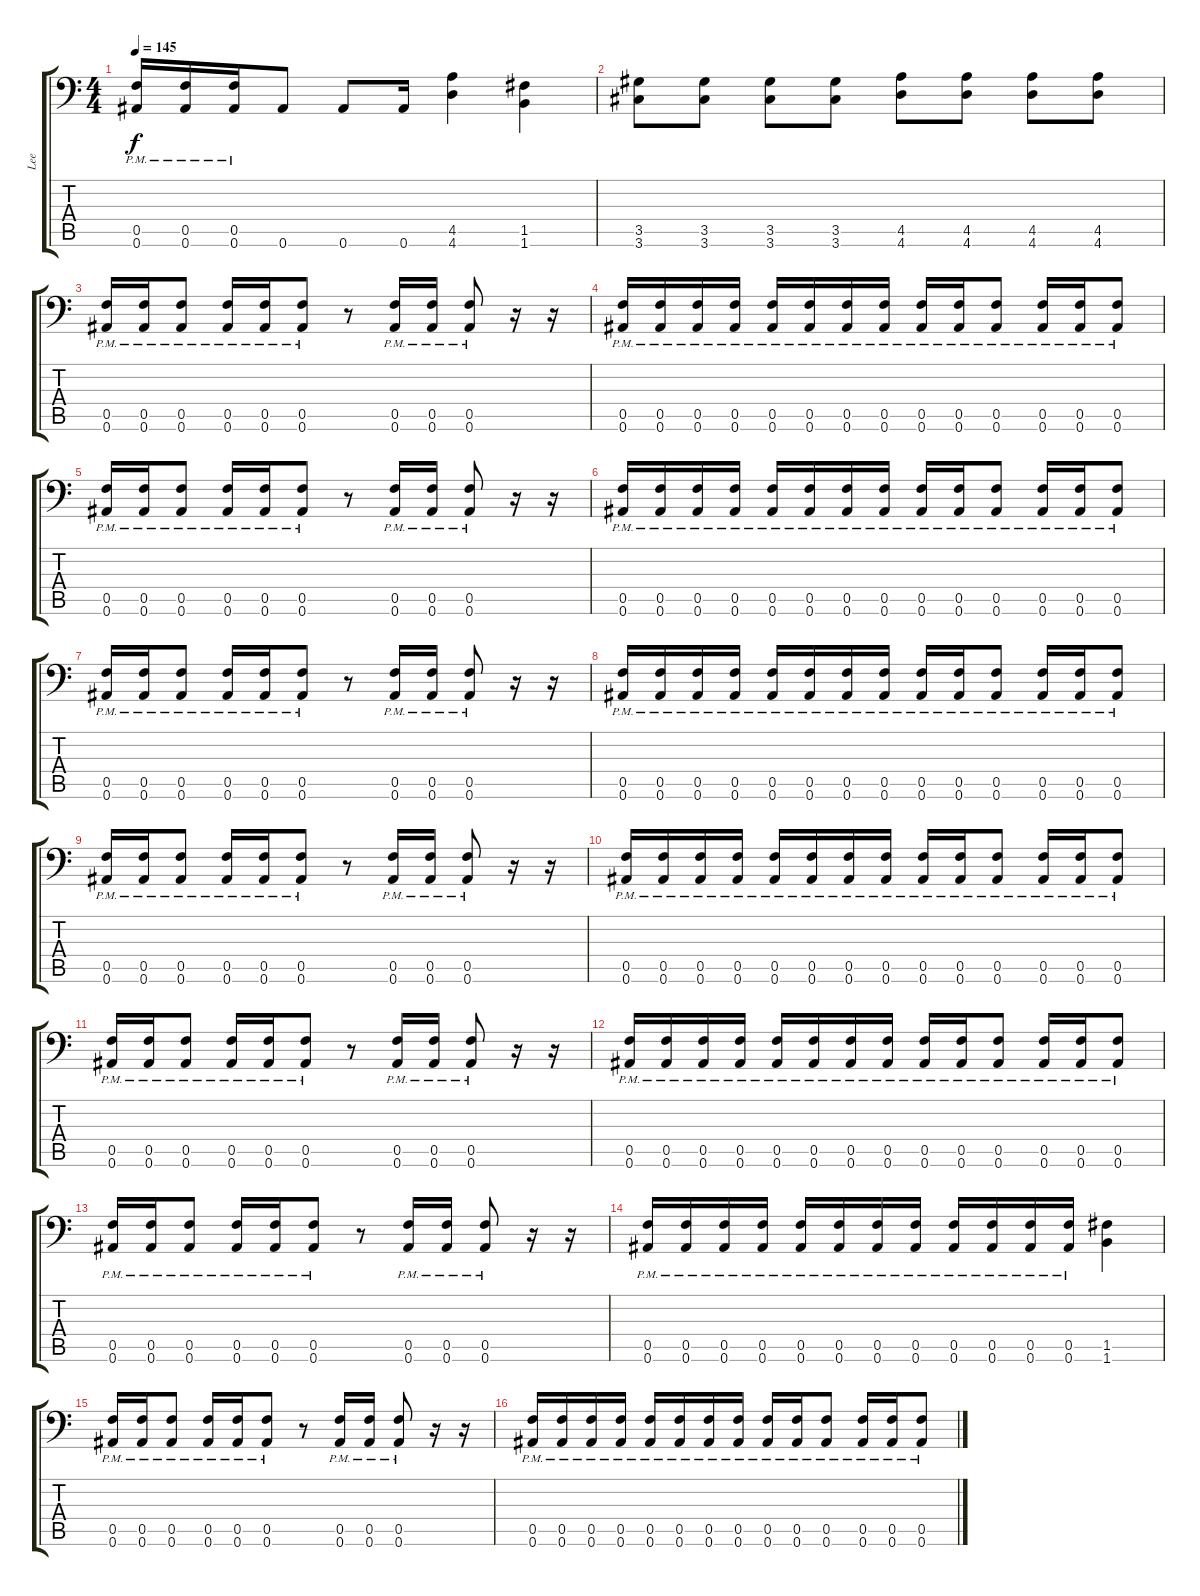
\track ("Lee" "Lee") {instrument distortionguitar}
\staff {score tabs}
\tuning (C4 G3 Eb3 Bb2 F2 Bb1) {hide}
\ts (4 4)
\tempo 145
\clef f4
\ks c
(0.5{pm} 0.6{pm}).16{dy f} (0.5{pm} 0.6{pm}).16 (0.5{pm} 0.6{pm}).16 0.6.8 0.6.8 0.6.16 (4.5 4.6).4 (1.5 1.6).4 |
(3.5 3.6).8 (3.5 3.6).8 (3.5 3.6).8 (3.5 3.6).8 (4.5 4.6).8 (4.5 4.6).8 (4.5 4.6).8 (4.5 4.6).8 |
(0.5{pm} 0.6{pm}).16 (0.5{pm} 0.6{pm}).16 (0.5{pm} 0.6{pm}).8 (0.5{pm} 0.6{pm}).16 (0.5{pm} 0.6{pm}).16 (0.5{pm} 0.6{pm}).8 r.8 (0.5{pm} 0.6{pm}).16 (0.5{pm} 0.6{pm}).16 (0.5{pm} 0.6{pm}).8 r.16 r.16 |
(0.5{pm} 0.6{pm}).16 (0.5{pm} 0.6{pm}).16 (0.5{pm} 0.6{pm}).16 (0.5{pm} 0.6{pm}).16 (0.5{pm} 0.6{pm}).16 (0.5{pm} 0.6{pm}).16 (0.5{pm} 0.6{pm}).16 (0.5{pm} 0.6{pm}).16 (0.5{pm} 0.6{pm}).16 (0.5{pm} 0.6{pm}).16 (0.5{pm} 0.6{pm}).8 (0.5{pm} 0.6{pm}).16 (0.5{pm} 0.6{pm}).16 (0.5{pm} 0.6{pm}).8 |
(0.5{pm} 0.6{pm}).16 (0.5{pm} 0.6{pm}).16 (0.5{pm} 0.6{pm}).8 (0.5{pm} 0.6{pm}).16 (0.5{pm} 0.6{pm}).16 (0.5{pm} 0.6{pm}).8 r.8 (0.5{pm} 0.6{pm}).16 (0.5{pm} 0.6{pm}).16 (0.5{pm} 0.6{pm}).8 r.16 r.16 |
(0.5{pm} 0.6{pm}).16 (0.5{pm} 0.6{pm}).16 (0.5{pm} 0.6{pm}).16 (0.5{pm} 0.6{pm}).16 (0.5{pm} 0.6{pm}).16 (0.5{pm} 0.6{pm}).16 (0.5{pm} 0.6{pm}).16 (0.5{pm} 0.6{pm}).16 (0.5{pm} 0.6{pm}).16 (0.5{pm} 0.6{pm}).16 (0.5{pm} 0.6{pm}).8 (0.5{pm} 0.6{pm}).16 (0.5{pm} 0.6{pm}).16 (0.5{pm} 0.6{pm}).8 |
(0.5{pm} 0.6{pm}).16 (0.5{pm} 0.6{pm}).16 (0.5{pm} 0.6{pm}).8 (0.5{pm} 0.6{pm}).16 (0.5{pm} 0.6{pm}).16 (0.5{pm} 0.6{pm}).8 r.8 (0.5{pm} 0.6{pm}).16 (0.5{pm} 0.6{pm}).16 (0.5{pm} 0.6{pm}).8 r.16 r.16 |
(0.5{pm} 0.6{pm}).16 (0.5{pm} 0.6{pm}).16 (0.5{pm} 0.6{pm}).16 (0.5{pm} 0.6{pm}).16 (0.5{pm} 0.6{pm}).16 (0.5{pm} 0.6{pm}).16 (0.5{pm} 0.6{pm}).16 (0.5{pm} 0.6{pm}).16 (0.5{pm} 0.6{pm}).16 (0.5{pm} 0.6{pm}).16 (0.5{pm} 0.6{pm}).8 (0.5{pm} 0.6{pm}).16 (0.5{pm} 0.6{pm}).16 (0.5{pm} 0.6{pm}).8 |
(0.5{pm} 0.6{pm}).16 (0.5{pm} 0.6{pm}).16 (0.5{pm} 0.6{pm}).8 (0.5{pm} 0.6{pm}).16 (0.5{pm} 0.6{pm}).16 (0.5{pm} 0.6{pm}).8 r.8 (0.5{pm} 0.6{pm}).16 (0.5{pm} 0.6{pm}).16 (0.5{pm} 0.6{pm}).8 r.16 r.16 |
(0.5{pm} 0.6{pm}).16 (0.5{pm} 0.6{pm}).16 (0.5{pm} 0.6{pm}).16 (0.5{pm} 0.6{pm}).16 (0.5{pm} 0.6{pm}).16 (0.5{pm} 0.6{pm}).16 (0.5{pm} 0.6{pm}).16 (0.5{pm} 0.6{pm}).16 (0.5{pm} 0.6{pm}).16 (0.5{pm} 0.6{pm}).16 (0.5{pm} 0.6{pm}).8 (0.5{pm} 0.6{pm}).16 (0.5{pm} 0.6{pm}).16 (0.5{pm} 0.6{pm}).8 |
(0.5{pm} 0.6{pm}).16 (0.5{pm} 0.6{pm}).16 (0.5{pm} 0.6{pm}).8 (0.5{pm} 0.6{pm}).16 (0.5{pm} 0.6{pm}).16 (0.5{pm} 0.6{pm}).8 r.8 (0.5{pm} 0.6{pm}).16 (0.5{pm} 0.6{pm}).16 (0.5{pm} 0.6{pm}).8 r.16 r.16 |
(0.5{pm} 0.6{pm}).16 (0.5{pm} 0.6{pm}).16 (0.5{pm} 0.6{pm}).16 (0.5{pm} 0.6{pm}).16 (0.5{pm} 0.6{pm}).16 (0.5{pm} 0.6{pm}).16 (0.5{pm} 0.6{pm}).16 (0.5{pm} 0.6{pm}).16 (0.5{pm} 0.6{pm}).16 (0.5{pm} 0.6{pm}).16 (0.5{pm} 0.6{pm}).8 (0.5{pm} 0.6{pm}).16 (0.5{pm} 0.6{pm}).16 (0.5{pm} 0.6{pm}).8 |
(0.5{pm} 0.6{pm}).16 (0.5{pm} 0.6{pm}).16 (0.5{pm} 0.6{pm}).8 (0.5{pm} 0.6{pm}).16 (0.5{pm} 0.6{pm}).16 (0.5{pm} 0.6{pm}).8 r.8 (0.5{pm} 0.6{pm}).16 (0.5{pm} 0.6{pm}).16 (0.5{pm} 0.6{pm}).8 r.16 r.16 |
(0.5{pm} 0.6{pm}).16 (0.5{pm} 0.6{pm}).16 (0.5{pm} 0.6{pm}).16 (0.5{pm} 0.6{pm}).16 (0.5{pm} 0.6{pm}).16 (0.5{pm} 0.6{pm}).16 (0.5{pm} 0.6{pm}).16 (0.5{pm} 0.6{pm}).16 (0.5{pm} 0.6{pm}).16 (0.5{pm} 0.6{pm}).16 (0.5{pm} 0.6{pm}).16 (0.5{pm} 0.6{pm}).16 (1.5 1.6).4 |
(0.5{pm} 0.6{pm}).16 (0.5{pm} 0.6{pm}).16 (0.5{pm} 0.6{pm}).8 (0.5{pm} 0.6{pm}).16 (0.5{pm} 0.6{pm}).16 (0.5{pm} 0.6{pm}).8 r.8 (0.5{pm} 0.6{pm}).16 (0.5{pm} 0.6{pm}).16 (0.5{pm} 0.6{pm}).8 r.16 r.16 |
(0.5{pm} 0.6{pm}).16 (0.5{pm} 0.6{pm}).16 (0.5{pm} 0.6{pm}).16 (0.5{pm} 0.6{pm}).16 (0.5{pm} 0.6{pm}).16 (0.5{pm} 0.6{pm}).16 (0.5{pm} 0.6{pm}).16 (0.5{pm} 0.6{pm}).16 (0.5{pm} 0.6{pm}).16 (0.5{pm} 0.6{pm}).16 (0.5{pm} 0.6{pm}).8 (0.5{pm} 0.6{pm}).16 (0.5{pm} 0.6{pm}).16 (0.5{pm} 0.6{pm}).8
